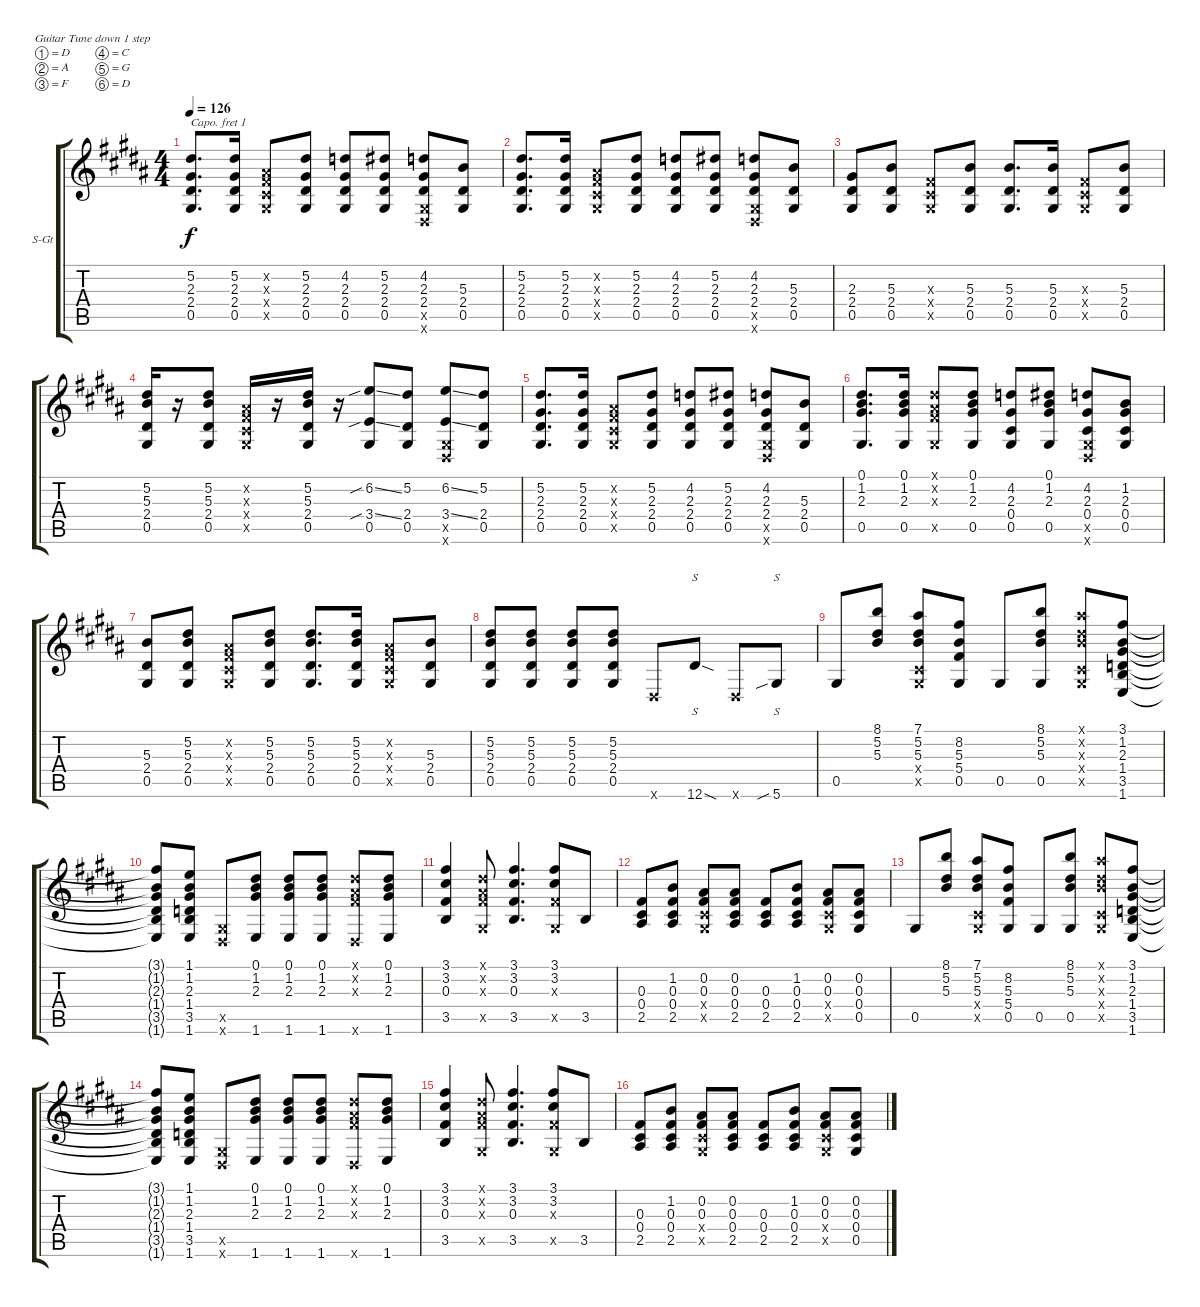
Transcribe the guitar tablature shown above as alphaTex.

\bracketExtendMode groupsimilarinstruments
\firstSystemTrackNameOrientation horizontal
\otherSystemsTrackNameOrientation horizontal
\track ("Track 1" "S-Gt") {instrument acousticguitarsteel}
\staff {score tabs}
\capo 1
\tuning (D4 A3 F3 C3 G2 D2)
\ts (4 4)
\tempo 126
\clef g2
\ks g#minor
(5.2 2.3 2.4 0.5).8{d dy f} (5.2 2.3 2.4 0.5).16 (0.2{x} 0.3{x} 0.4{x} 0.5{x}).8 (5.2 2.3 2.4 0.5).8 (4.2 2.3 2.4 0.5).8 (5.2 2.3 2.4 0.5).8 (4.2 2.3 2.4 0.5{x} 0.6{x}).8 (5.3 2.4 0.5).8 |
(5.2 2.3 2.4 0.5).8{d} (5.2 2.3 2.4 0.5).16 (0.2{x} 0.3{x} 0.4{x} 0.5{x}).8 (5.2 2.3 2.4 0.5).8 (4.2 2.3 2.4 0.5).8 (5.2 2.3 2.4 0.5).8 (4.2 2.3 2.4 0.5{x} 0.6{x}).8 (5.3 2.4 0.5).8 |
(2.3 2.4 0.5).8 (5.3 2.4 0.5).8 (0.3{x} 0.4{x} 0.5{x}).8 (5.3 2.4 0.5).8 (5.3 2.4 0.5).8{d} (5.3 2.4 0.5).16 (0.3{x} 0.4{x} 0.5{x}).8 (5.3 2.4 0.5).8 |
(5.2 5.3 2.4 0.5).16 r.16 (5.2 5.3 2.4 0.5).8 (0.2{x} 0.3{x} 0.4{x} 0.5{x}).16 r.16 (5.2 5.3 2.4 0.5).16 r.16 (6.2{sib ss} 3.4{sib ss} 0.5).8 (5.2 2.4 0.5).8 (6.2{ss} 3.4{ss} 0.5{x} 0.6{x}).8 (5.2 2.4 0.5).8 |
(5.2 2.3 2.4 0.5).8{d} (5.2 2.3 2.4 0.5).16 (0.2{x} 0.3{x} 0.4{x} 0.5{x}).8 (5.2 2.3 2.4 0.5).8 (4.2 2.3 2.4 0.5).8 (5.2 2.3 2.4 0.5).8 (4.2 2.3 2.4 0.5{x} 0.6{x}).8 (5.3 2.4 0.5).8 |
(0.1 1.2 2.3 0.5).8{d} (0.1 1.2 2.3 0.5).16 (0.1{x} 0.2{x} 0.3{x} 0.5{x}).8 (0.1 1.2 2.3 0.5).8 (4.2 2.3 0.4 0.5).8 (0.1 1.2 2.3 0.5).8 (4.2 2.3 0.4 0.5{x} 0.6{x}).8 (1.2 2.3 0.4 0.5).8 |
(5.3 2.4 0.5).8 (5.2 5.3 2.4 0.5).8 (0.2{x} 0.3{x} 0.4{x} 0.5{x}).8 (5.2 5.3 2.4 0.5).8 (5.2 5.3 2.4 0.5).8{d} (5.2 5.3 2.4 0.5).16 (0.2{x} 0.3{x} 0.4{x} 0.5{x}).8 (5.3 2.4 0.5).8 |
(5.2 5.3 2.4 0.5).8 (5.2 5.3 2.4 0.5).8 (5.2 5.3 2.4 0.5).8 (5.2 5.3 2.4 0.5).8 0.6{x}.8 12.6{sod}.8{s} 0.6{x}.8 5.6{sib}.8{s} |
0.5.8 (8.1 5.2 5.3).8 (7.1 5.2 5.3 0.4{x} 0.5{x}).8 (8.2 5.3 5.4 0.5).8 0.5.8 (8.1 5.2 5.3 0.5).8 (7.1{x} 5.2{x} 5.3{x} 0.4{x} 0.5{x}).8 (3.1 1.2 2.3 1.4 3.5 1.6).8 |
(3.1{t} 1.2{t} 2.3{t} 1.4{t} 3.5{t} 1.6{t}).8 (1.1 1.2 2.3 1.4 3.5 1.6).8 (0.5{x} 0.6{x}).8 (0.1 1.2 2.3 1.6).8 (0.1 1.2 2.3 1.6).8 (0.1 1.2 2.3 1.6).8 (0.1{x} 0.2{x} 0.3{x} 0.6{x}).8 (0.1 1.2 2.3 1.6).8 |
(3.1 3.2 0.3 3.5).4 (0.1{x} 0.2{x} 0.3{x} 0.5{x}).8 (3.1 3.2 0.3 3.5).4{d} (3.1 3.2 0.3{x} 0.5{x}).8 3.5.8 |
(0.3 0.4 2.5).8 (1.2 0.3 0.4 2.5).8 (0.2 0.3 0.4{x} 0.5{x}).8 (0.2 0.3 0.4 2.5).8 (0.3 0.4 2.5).8 (1.2 0.3 0.4 2.5).8 (0.2 0.3 0.4{x} 0.5{x}).8 (0.2 0.3 0.4 0.5).8 |
0.5.8 (8.1 5.2 5.3).8 (7.1 5.2 5.3 0.4{x} 0.5{x}).8 (8.2 5.3 5.4 0.5).8 0.5.8 (8.1 5.2 5.3 0.5).8 (7.1{x} 5.2{x} 5.3{x} 0.4{x} 0.5{x}).8 (3.1 1.2 2.3 1.4 3.5 1.6).8 |
(3.1{t} 1.2{t} 2.3{t} 1.4{t} 3.5{t} 1.6{t}).8 (1.1 1.2 2.3 1.4 3.5 1.6).8 (0.5{x} 0.6{x}).8 (0.1 1.2 2.3 1.6).8 (0.1 1.2 2.3 1.6).8 (0.1 1.2 2.3 1.6).8 (0.1{x} 0.2{x} 0.3{x} 0.6{x}).8 (0.1 1.2 2.3 1.6).8 |
(3.1 3.2 0.3 3.5).4 (0.1{x} 0.2{x} 0.3{x} 0.5{x}).8 (3.1 3.2 0.3 3.5).4{d} (3.1 3.2 0.3{x} 0.5{x}).8 3.5.8 |
(0.3 0.4 2.5).8 (1.2 0.3 0.4 2.5).8 (0.2 0.3 0.4{x} 0.5{x}).8 (0.2 0.3 0.4 2.5).8 (0.3 0.4 2.5).8 (1.2 0.3 0.4 2.5).8 (0.2 0.3 0.4{x} 0.5{x}).8 (0.2 0.3 0.4 0.5).8
